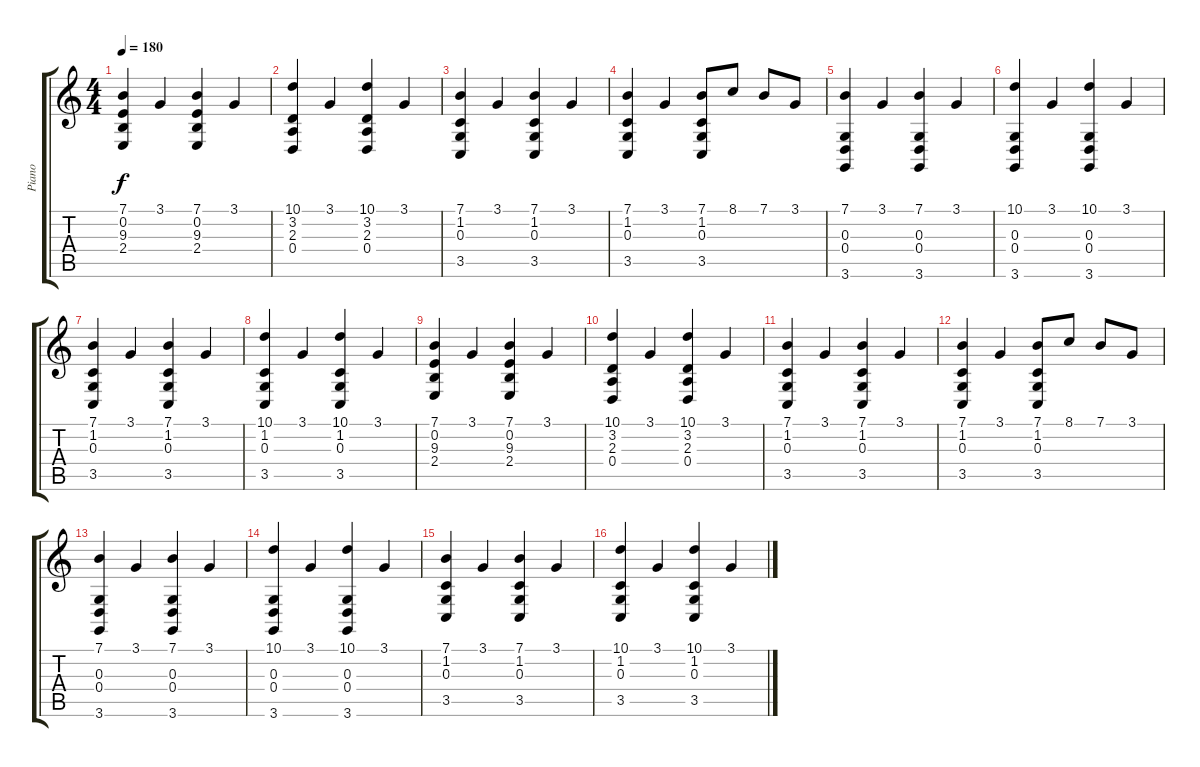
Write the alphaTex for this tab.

\track ("Piano" "Piano") {instrument electricgrandpiano}
\staff {score tabs}
\tuning (E4 B3 G3 D3 A2 E2) {hide}
\ts (4 4)
\tempo 180
\clef g2
\ks c
(7.1 0.2 9.3 2.4).4{dy f} 3.1.4 (7.1 0.2 9.3 2.4).4 3.1.4 |
(10.1 3.2 2.3 0.4).4 3.1.4 (10.1 3.2 2.3 0.4).4 3.1.4 |
(7.1 1.2 0.3 3.5).4 3.1.4 (7.1 1.2 0.3 3.5).4 3.1.4 |
(7.1 1.2 0.3 3.5).4 3.1.4 (7.1 1.2 0.3 3.5).8 8.1.8 7.1.8 3.1.8 |
(7.1 0.3 0.4 3.6).4 3.1.4 (7.1 0.3 0.4 3.6).4 3.1.4 |
(10.1 0.3 0.4 3.6).4 3.1.4 (10.1 0.3 0.4 3.6).4 3.1.4 |
(7.1 1.2 0.3 3.5).4 3.1.4 (7.1 1.2 0.3 3.5).4 3.1.4 |
(10.1 1.2 0.3 3.5).4 3.1.4 (10.1 1.2 0.3 3.5).4 3.1.4 |
(7.1 0.2 9.3 2.4).4 3.1.4 (7.1 0.2 9.3 2.4).4 3.1.4 |
(10.1 3.2 2.3 0.4).4 3.1.4 (10.1 3.2 2.3 0.4).4 3.1.4 |
(7.1 1.2 0.3 3.5).4 3.1.4 (7.1 1.2 0.3 3.5).4 3.1.4 |
(7.1 1.2 0.3 3.5).4 3.1.4 (7.1 1.2 0.3 3.5).8 8.1.8 7.1.8 3.1.8 |
(7.1 0.3 0.4 3.6).4 3.1.4 (7.1 0.3 0.4 3.6).4 3.1.4 |
(10.1 0.3 0.4 3.6).4 3.1.4 (10.1 0.3 0.4 3.6).4 3.1.4 |
(7.1 1.2 0.3 3.5).4 3.1.4 (7.1 1.2 0.3 3.5).4 3.1.4 |
(10.1 1.2 0.3 3.5).4 3.1.4 (10.1 1.2 0.3 3.5).4 3.1.4
